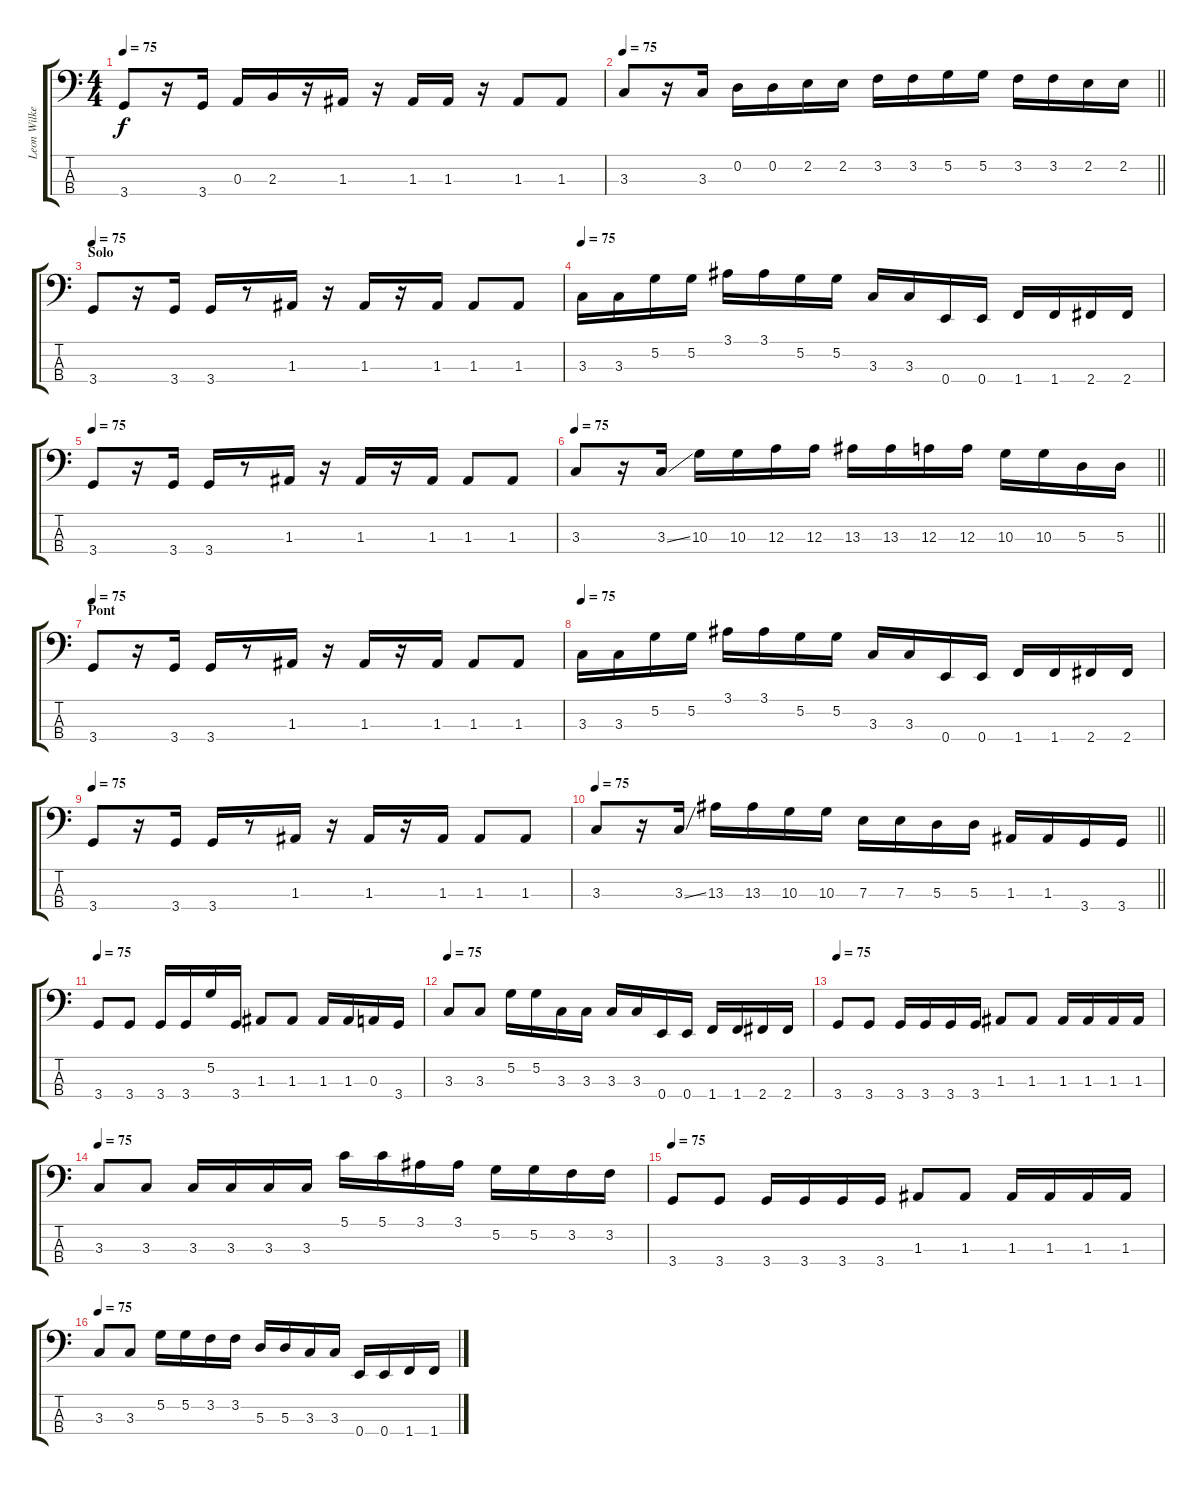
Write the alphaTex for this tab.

\track ("Leon Wilkeson (bass)" "Leon Wilke") {instrument electricbasspick}
\staff {score tabs}
\tuning (G2 D2 A1 E1) {hide}
\ts (4 4)
\tempo 75
\clef f4
\ks c
3.4.8{dy f} r.16 3.4.16 0.3.16 2.3.16 r.16 1.3.16 r.16 1.3.16 1.3.16 r.16 1.3.8 1.3.8 |
\tempo 75
\barLineRight lightlight
3.3.8 r.16 3.3.16 0.2.16 0.2.16 2.2.16 2.2.16 3.2.16 3.2.16 5.2.16 5.2.16 3.2.16 3.2.16 2.2.16 2.2.16 |
\section ("" "Solo")
\tempo 75
3.4.8 r.16 3.4.16 3.4.16 r.8 1.3.16 r.16 1.3.16 r.16 1.3.16 1.3.8 1.3.8 |
\tempo 75
3.3.16 3.3.16 5.2.16 5.2.16 3.1.16 3.1.16 5.2.16 5.2.16 3.3.16 3.3.16 0.4.16 0.4.16 1.4.16 1.4.16 2.4.16 2.4.16 |
\tempo 75
3.4.8 r.16 3.4.16 3.4.16 r.8 1.3.16 r.16 1.3.16 r.16 1.3.16 1.3.8 1.3.8 |
\tempo 75
\barLineRight lightlight
3.3.8 r.16 3.3{ss}.16 10.3.16 10.3.16 12.3.16 12.3.16 13.3.16 13.3.16 12.3.16 12.3.16 10.3.16 10.3.16 5.3.16 5.3.16 |
\section ("" "Pont")
\tempo 75
3.4.8 r.16 3.4.16 3.4.16 r.8 1.3.16 r.16 1.3.16 r.16 1.3.16 1.3.8 1.3.8 |
\tempo 75
3.3.16 3.3.16 5.2.16 5.2.16 3.1.16 3.1.16 5.2.16 5.2.16 3.3.16 3.3.16 0.4.16 0.4.16 1.4.16 1.4.16 2.4.16 2.4.16 |
\tempo 75
3.4.8 r.16 3.4.16 3.4.16 r.8 1.3.16 r.16 1.3.16 r.16 1.3.16 1.3.8 1.3.8 |
\tempo 75
\barLineRight lightlight
3.3.8 r.16 3.3{ss}.16 13.3.16 13.3.16 10.3.16 10.3.16 7.3.16 7.3.16 5.3.16 5.3.16 1.3.16 1.3.16 3.4.16 3.4.16 |
\section ("" "")
\tempo 75
3.4.8 3.4.8 3.4.16 3.4.16 5.2.16 3.4.16 1.3.8 1.3.8 1.3.16 1.3.16 0.3.16 3.4.16 |
\tempo 75
3.3.8 3.3.8 5.2.16 5.2.16 3.3.16 3.3.16 3.3.16 3.3.16 0.4.16 0.4.16 1.4.16 1.4.16 2.4.16 2.4.16 |
\tempo 75
3.4.8 3.4.8 3.4.16 3.4.16 3.4.16 3.4.16 1.3.8 1.3.8 1.3.16 1.3.16 1.3.16 1.3.16 |
\tempo 75
3.3.8 3.3.8 3.3.16 3.3.16 3.3.16 3.3.16 5.1.16 5.1.16 3.1.16 3.1.16 5.2.16 5.2.16 3.2.16 3.2.16 |
\tempo 75
3.4.8 3.4.8 3.4.16 3.4.16 3.4.16 3.4.16 1.3.8 1.3.8 1.3.16 1.3.16 1.3.16 1.3.16 |
\tempo 75
3.3.8 3.3.8 5.2.16 5.2.16 3.2.16 3.2.16 5.3.16 5.3.16 3.3.16 3.3.16 0.4.16 0.4.16 1.4.16 1.4.16
